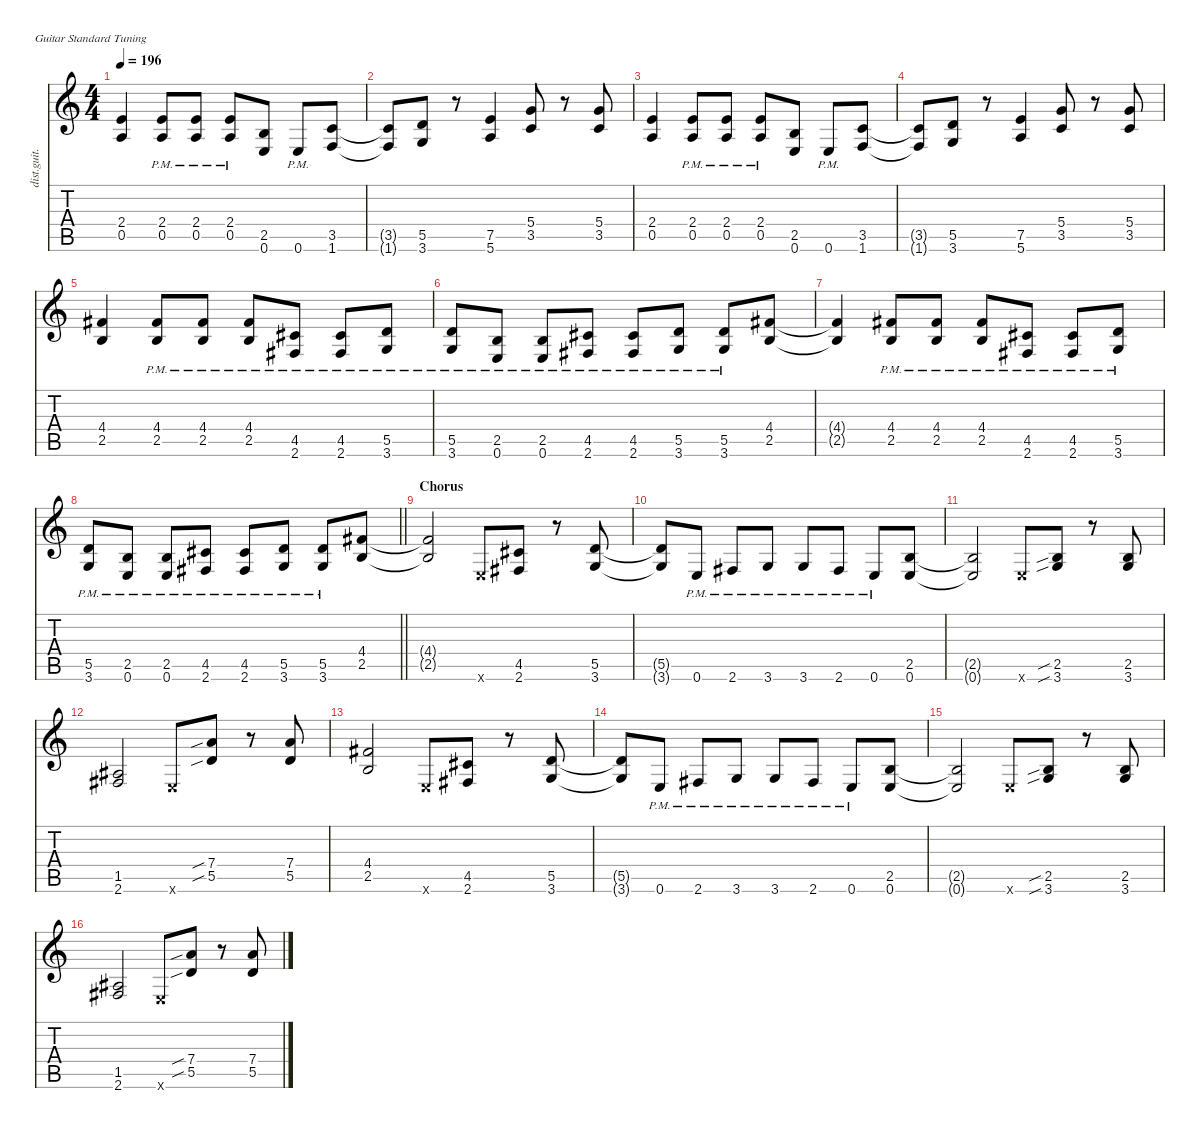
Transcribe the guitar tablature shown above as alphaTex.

\defaultSystemsLayout 4
\hideDynamics
\bracketExtendMode nobrackets
\track ("Mustaine" "dist.guit.") {mute instrument distortionguitar}
\staff {score tabs}
\tuning (E4 B3 G3 D3 A2 E2)
\ts (4 4)
\tempo 196
\clef g2
\ks c
(2.4{t} 0.5{t}).4{dy f} (2.4{pm} 0.5{pm}).8 (2.4{pm} 0.5{pm}).8 (2.4{pm} 0.5{pm}).8 (2.5 0.6).8 0.6{pm}.8 (3.5 1.6).8 |
(3.5{t} 1.6{t}).8 (5.5 3.6).8 r.8 (7.5 5.6).4 (5.4 3.5).8 r.8 (5.4 3.5).8 |
(2.4 0.5).4 (2.4{pm} 0.5{pm}).8 (2.4{pm} 0.5{pm}).8 (2.4{pm} 0.5{pm}).8 (2.5 0.6).8 0.6{pm}.8 (3.5 1.6).8 |
(3.5{t} 1.6{t}).8 (5.5 3.6).8 r.8 (7.5 5.6).4 (5.4 3.5).8 r.8 (5.4 3.5).8 |
(4.4{acc #} 2.5).4 (4.4{pm acc #} 2.5{pm}).8 (4.4{pm acc #} 2.5{pm}).8 (4.4{pm acc #} 2.5{pm}).8 (4.5{pm acc #} 2.6{pm acc #}).8 (4.5{pm acc #} 2.6{pm acc #}).8 (5.5{pm} 3.6{pm}).8 |
(5.5{pm} 3.6{pm}).8 (2.5{pm} 0.6{pm}).8 (2.5{pm} 0.6{pm}).8 (4.5{pm acc #} 2.6{pm acc #}).8 (4.5{pm acc #} 2.6{pm acc #}).8 (5.5{pm} 3.6{pm}).8 (5.5{pm} 3.6{pm}).8 (4.4{acc #} 2.5).8 |
(4.4{t acc #} 2.5{t}).4 (4.4{pm acc #} 2.5{pm}).8 (4.4{pm acc #} 2.5{pm}).8 (4.4{pm acc #} 2.5{pm}).8 (4.5{pm acc #} 2.6{pm acc #}).8 (4.5{pm acc #} 2.6{pm acc #}).8 (5.5{pm} 3.6{pm}).8 |
\barLineRight lightlight
(5.5{pm} 3.6{pm}).8 (2.5{pm} 0.6{pm}).8 (2.5{pm} 0.6{pm}).8 (4.5{pm acc #} 2.6{pm acc #}).8 (4.5{pm acc #} 2.6{pm acc #}).8 (5.5{pm} 3.6{pm}).8 (5.5{pm} 3.6{pm}).8 (4.4{acc #} 2.5).8 |
\section ("" "Chorus")
(4.4{t acc #} 2.5{t}).2 0.6{x}.8 (4.5{acc #} 2.6{acc #}).8 r.8 (5.5 3.6).8 |
(5.5{t} 3.6{t}).8 0.6{pm}.8 2.6{pm acc #}.8 3.6{pm}.8 3.6{pm}.8 2.6{pm acc #}.8 0.6{pm}.8 (2.5 0.6).8 |
(2.5{t} 0.6{t}).2 0.6{x}.8 (2.5{sib} 3.6{sib}).8 r.8 (2.5 3.6).8 |
(1.5{acc #} 2.6{acc #}).2 0.6{x}.8 (7.4{sib} 5.5{sib}).8 r.8 (7.4 5.5).8 |
(4.4{acc #} 2.5).2 0.6{x}.8 (4.5{acc #} 2.6{acc #}).8 r.8 (5.5 3.6).8 |
(5.5{t} 3.6{t}).8 0.6{pm}.8 2.6{pm acc #}.8 3.6{pm}.8 3.6{pm}.8 2.6{pm acc #}.8 0.6{pm}.8 (2.5 0.6).8 |
(2.5{t} 0.6{t}).2 0.6{x}.8 (2.5{sib} 3.6{sib}).8 r.8 (2.5 3.6).8 |
(1.5{acc #} 2.6{acc #}).2 0.6{x}.8 (7.4{sib} 5.5{sib}).8 r.8 (7.4 5.5).8
